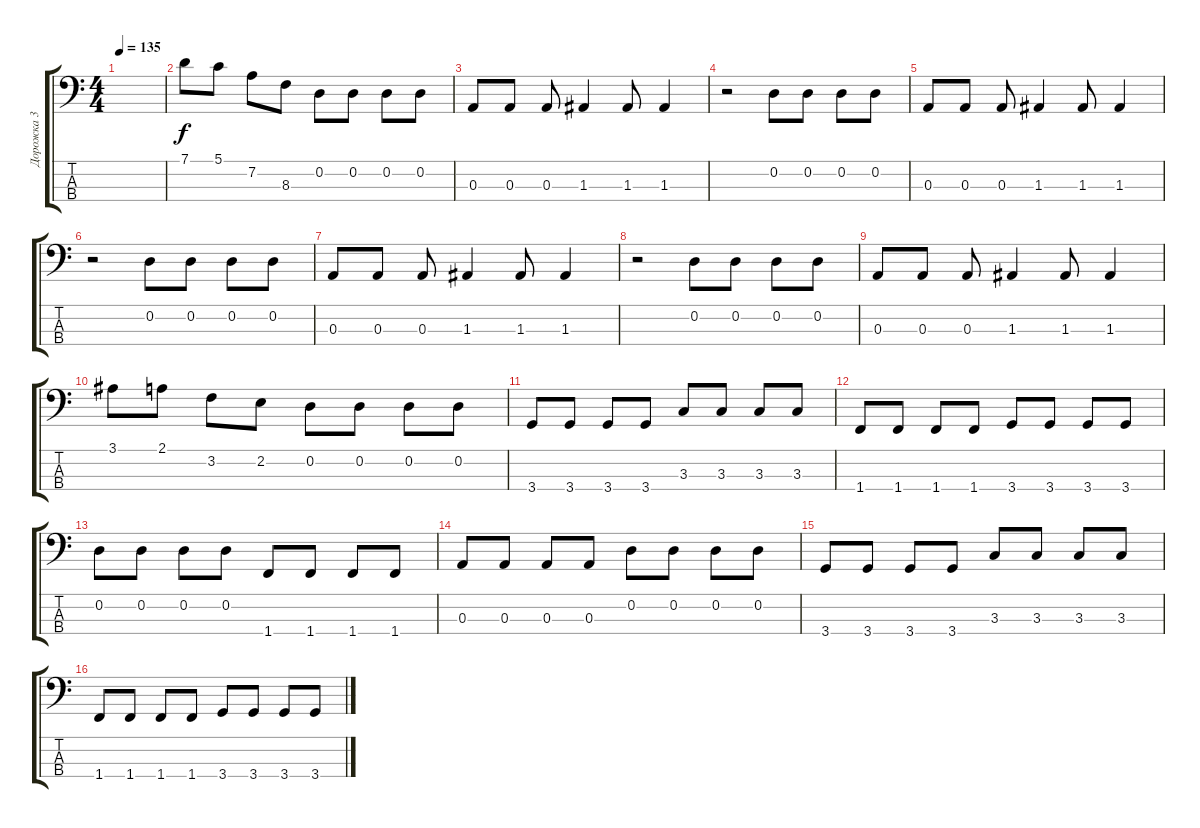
\track ("Дорожка 3" "Дорожка 3") {instrument electricbassfinger}
\staff {score tabs}
\tuning (G2 D2 A1 E1) {hide}
\ts (4 4)
\tempo 135
\clef f4
\ks c
|
7.1.8 5.1.8 7.2.8 8.3.8 0.2.8 0.2.8 0.2.8 0.2.8 |
0.3.8 0.3.8 0.3.8 1.3.4 1.3.8 1.3.4 |
r.2 0.2.8 0.2.8 0.2.8 0.2.8 |
0.3.8 0.3.8 0.3.8 1.3.4 1.3.8 1.3.4 |
r.2 0.2.8 0.2.8 0.2.8 0.2.8 |
0.3.8 0.3.8 0.3.8 1.3.4 1.3.8 1.3.4 |
r.2 0.2.8 0.2.8 0.2.8 0.2.8 |
0.3.8 0.3.8 0.3.8 1.3.4 1.3.8 1.3.4 |
3.1.8 2.1.8 3.2.8 2.2.8 0.2.8 0.2.8 0.2.8 0.2.8 |
3.4.8 3.4.8 3.4.8 3.4.8 3.3.8 3.3.8 3.3.8 3.3.8 |
1.4.8 1.4.8 1.4.8 1.4.8 3.4.8 3.4.8 3.4.8 3.4.8 |
0.2.8 0.2.8 0.2.8 0.2.8 1.4.8 1.4.8 1.4.8 1.4.8 |
0.3.8 0.3.8 0.3.8 0.3.8 0.2.8 0.2.8 0.2.8 0.2.8 |
3.4.8 3.4.8 3.4.8 3.4.8 3.3.8 3.3.8 3.3.8 3.3.8 |
1.4.8 1.4.8 1.4.8 1.4.8 3.4.8 3.4.8 3.4.8 3.4.8
